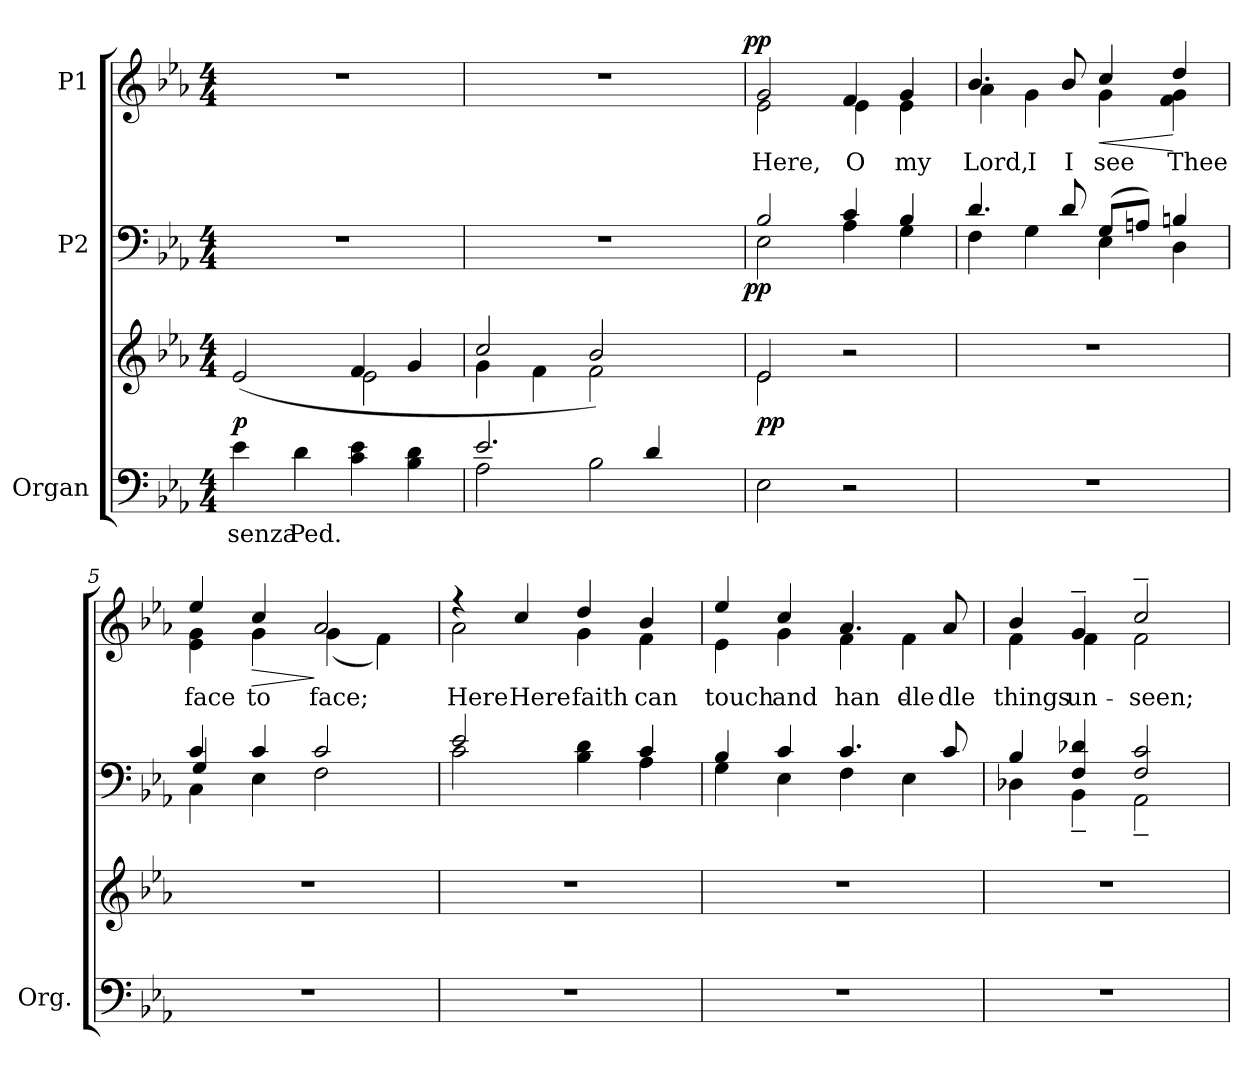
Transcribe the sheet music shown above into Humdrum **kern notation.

**kern	**text	**kern	**dynam	**kern	**dynam	**kern	**text	**dynam
*part3	*part3	*part3	*part3	*part2	*part2	*part1	*part1	*part1
*staff4	*staff4	*staff3	*staff3/4	*staff2	*staff2	*staff1	*staff1	*staff1
*I"Organ	*	*	*	*I"P2	*	*I"P1	*	*
*I'Org.	*	*	*	*	*	*	*	*
!!LO:PB:g=z
*clefF4	*	*clefG2	*	*clefF4	*	*clefG2	*	*
*k[b-e-a-]	*	*k[b-e-a-]	*	*k[b-e-a-]	*	*k[b-e-a-]	*	*
*E-:	*	*E-:	*	*E-:	*	*E-:	*	*
*M4/4	*	*M4/4	*	*M4/4	*	*M4/4	*	*
*MM84	*	*MM84	*	*MM84	*	*MM84	*	*
=1	=1	=1	=1	=1	=1	=1	=1	=1
!	!LO:LY:b:color=#000000	!	!	!	!	!	!	!
*	*	*^	*	*	*	*	*	*
4e-i\	senza	(2e-i/	2ryy	p	1r	.	1r	.	.
!	!LO:LY:b:color=#000000	!	!	!	!	!	!	!	!
4di\	Ped.	.	.	.	.	.	.	.	.
4ci\ 4e-i	.	4fi/	2e-i\	.	.	.	.	.	.
4B-i\ 4di	.	4gi/	.	.	.	.	.	.	.
=2	=2	=2	=2	=2	=2	=2	=2	=2	=2
*^	*	*	*	*	*^	*	*^	*	*
2.e-i/	2A-i\	.	2cci/	4gi\	.	1r	2ryy	.	1r	2ryy	.	.
.	.	.	.	4fi\	.	.	.	.	.	.	.	.
.	2B-i\	.	2b-i/)	2fi\	.	.	4ryy	.	.	4ryy	.	.
4di/	.	.	.	.	.	.	8ryy	.	.	8ryy	.	.
.	.	.	.	.	.	.	16ryy	.	.	16ryy	.	.
.	.	.	.	.	.	.	32ryy	.	.	32ryy	.	.
.	.	.	.	.	.	.	64ryy	.	.	64ryy	.	.
.	.	.	.	.	.	.	128...ryy	.	.	128...ryy	.	.
.	.	.	.	.	.	.	1024ryy	pp	.	1024ryy	.	pp
*v	*v	*	*	*	*	*	*	*	*	*	*	*
=3	=3	=3	=3	=3	=3	=3	=3	=3	=3	=3	=3
*^	*	*	*	*	*	*	*	*	*	*	*
!	!	!	!	!	!	!	!	!	!	!	!LO:LY:b:color=#000000	!
*v	*v	*	*	*	*	*	*	*	*	*	*	*
2E-i\	.	2e-i/	2e-i\	pp	2B-i/	2E-i\	.	2gi/	2e-i\	Here,	.
!	!	!	!	!	!	!	!	!	!	!LO:LY:b:color=#000000	!
2r	.	2r	2ryy	.	4ci/	4A-i\	.	4fi/	4e-i\	O	.
!	!	!	!	!	!	!	!	!	!	!LO:LY:b:color=#000000	!
.	.	.	.	.	4B-i/	4Gi\	.	4gi/	4e-i\	my	.
*	*	*v	*v	*	*	*	*	*	*	*	*
=4	=4	=4	=4	=4	=4	=4	=4	=4	=4	=4
!	!	!	!	!	!	!	!	!	!LO:LY:a:color=#000000	!
!	!	!	!	!	!	!	!	!	!LO:LY:b:color=#000000	!
1r	.	1r	.	4.di/	4Fi\	.	4.b-i/	4a-i\	Lord,	.
!	!	!	!	!	!	!	!	!	!LO:LY:b:color=#000000	!
.	.	.	.	.	4Gi\	.	.	4gi\	I	.
!	!	!	!	!	!	!	!	!	!LO:LY:a:color=#000000	!
.	.	.	.	8di/	.	.	8b-i/	.	I	.
!	!	!	!	!	!	!	!	!	!	!LO:HP:b
!	!	!	!	!	!	!	!	!	!LO:LY:b:color=#000000	!
.	.	.	.	(8Gi/L	4E-i\	.	4cci/	4gi\	see	<
.	.	.	.	8Ani/J)	.	.	.	.	.	.
!	!	!	!	!	!	!	!	!	!LO:LY:b:color=#000000	!
.	.	.	.	4Bni/	4Di\	.	4ddi/	4fi\ 4gi	Thee	[
!!LO:LB:g=z	!!
=5	=5	=5	=5	=5	=5	=5	=5	=5	=5	=5
*	*	*	*	*	*^	*	*	*	*	*
!	!	!	!	!	!	!	!	!	!	!LO:LY:b:color=#000000	!
1r	.	1r	.	4ci/	4Ci\	4Gi/	.	4ee-i/	4e-i\ 4gi	face	.
!	!	!	!	!	!	!	!	!	!	!	!LO:HP:b
!	!	!	!	!	!	!	!	!	!	!LO:LY:b:color=#000000	!
.	.	.	.	4ci/	2.ryy	4E-i\	.	4cci/	4gi\	to	>
!	!	!	!	!	!	!	!	!	!	!LO:LY:b:color=#000000	!
.	.	.	.	2ci/	.	2Fi\	.	2a-i/	(4gi\	face;	]
.	.	.	.	.	.	.	.	.	4fi\)	.	.
*	*	*	*	*	*v	*v	*	*	*	*	*
=6	=6	=6	=6	=6	=6	=6	=6	=6	=6	=6
!	!	!	!	!	!	!	!	!	!LO:LY:b:color=#000000	!
1r	.	1r	.	2e-i/	2ci\	.	4r	2a-i\	Here	.
!	!	!	!	!	!	!	!	!	!LO:LY:a:color=#000000	!
.	.	.	.	.	.	.	4cci/	.	Here	.
!	!	!	!	!	!	!	!	!	!LO:LY:a:color=#000000	!
!	!	!	!	!	!	!	!	!	!LO:LY:b:color=#000000	!
.	.	.	.	4ryy	4B-i\ 4di	.	4ddi/	4gi\	faith	.
!	!	!	!	!	!	!	!	!	!LO:LY:a:color=#000000	!
!	!	!	!	!	!	!	!	!	!LO:LY:b:color=#000000	!
.	.	.	.	4ci/	4A-i\	.	4b-i/	4fi\	can	.
=7	=7	=7	=7	=7	=7	=7	=7	=7	=7	=7
!	!	!	!	!	!	!	!	!	!LO:LY:a:color=#000000	!
!	!	!	!	!	!	!	!	!	!LO:LY:b:color=#000000	!
1r	.	1r	.	4B-i/	4Gi\	.	4ee-i/	4e-i\	touch	.
!	!	!	!	!	!	!	!	!	!LO:LY:a:color=#000000	!
!	!	!	!	!	!	!	!	!	!LO:LY:b:color=#000000	!
.	.	.	.	4ci/	4E-i\	.	4cci/	4gi\	and	.
!	!	!	!	!	!	!	!	!	!LO:LY:a:color=#000000	!
!	!	!	!	!	!	!	!	!	!LO:LY:b:color=#000000	!
.	.	.	.	4.ci/	4Fi\	.	4.a-i/	4fi\	han-	.
!	!	!	!	!	!	!	!	!	!LO:LY:b:color=#000000	!
.	.	.	.	.	4E-i\	.	.	4fi\	-dle	.
!	!	!	!	!	!	!	!	!	!LO:LY:a:color=#000000	!
.	.	.	.	8ci/	.	.	8a-i/	.	-dle	.
=8	=8	=8	=8	=8	=8	=8	=8	=8	=8	=8
!	!	!	!	!	!	!	!	!	!LO:LY:b:color=#000000	!
1r	.	1r	.	4B-i/	4D-Xi\	.	4b-i/	4fi\	things	.
!	!	!	!	!	!	!	!	!	!LO:LY:b:color=#000000	!
.	.	.	.	4Fi/ 4d-Xi	4BB-~i\	.	4g~i/	4fi\	un-	.
!	!	!	!	!	!	!	!	!	!LO:LY:b:color=#000000	!
.	.	.	.	2Fi/ 2ci	2AA-~i\	.	2cc~i/	2fi\	-seen;	.
*	*	*	*	*v	*v	*	*	*	*	*
*	*	*	*	*	*	*v	*v	*	*
=	=	=	=	=	=	=	=	=
*-	*-	*-	*-	*-	*-	*-	*-	*-
